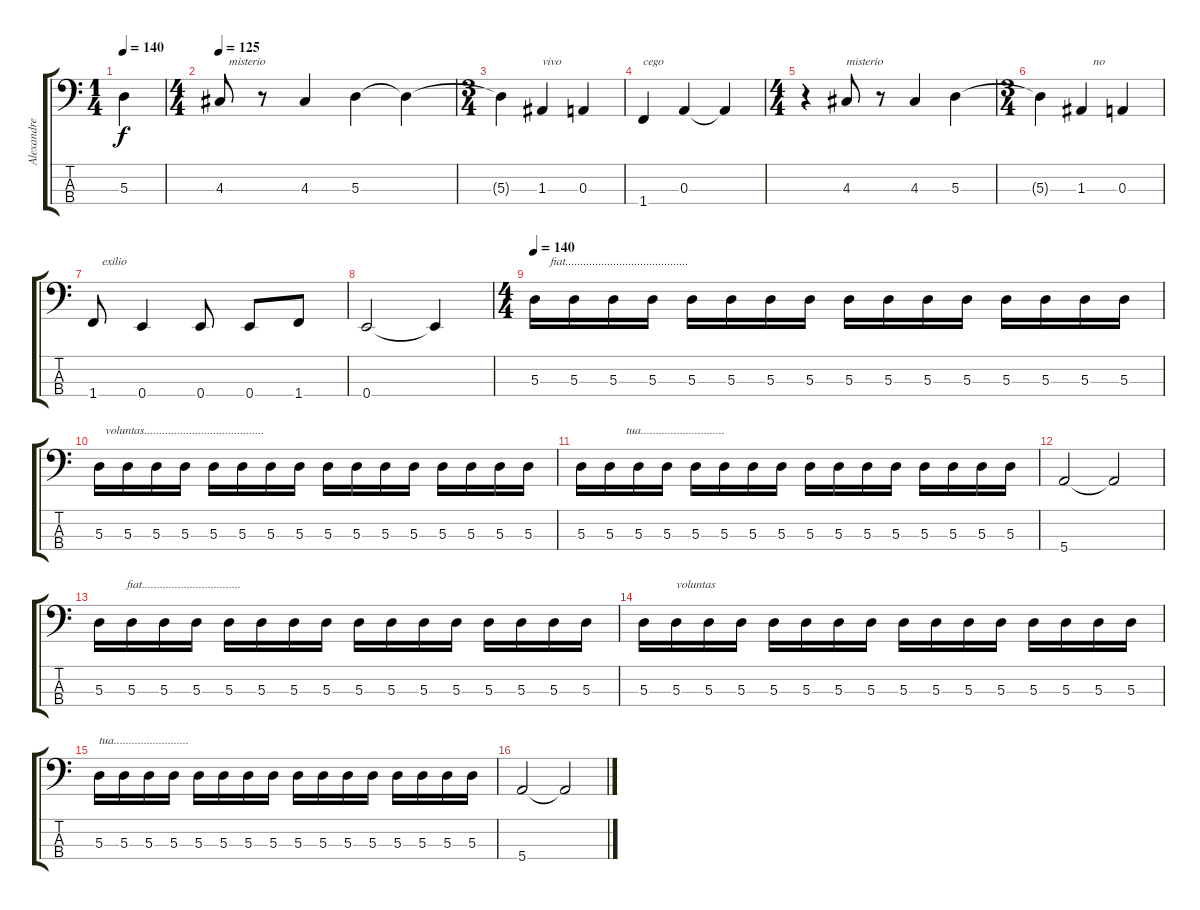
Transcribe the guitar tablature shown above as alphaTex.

\track ("Alexandre " "Alexandre ") {instrument electricbassfinger}
\staff {score tabs}
\tuning (G2 D2 A1 E1) {hide}
\ts (1 4)
\tempo 140
\clef f4
\ks c
5.3{t}.4{dy f} |
\ts (4 4)
\tempo 125
4.3.8{txt "   misterio"} r.8 4.3.4 5.3.4 5.3{t}.4 |
\ts (3 4)
5.3{t}.4 1.3.4{txt "vivo"} 0.3.4 |
1.4.4{txt "cego"} 0.3.4 0.3{t}.4 |
\ts (4 4)
r.4 4.3.8{txt "misterio"} r.8 4.3.4 5.3.4 |
\ts (3 4)
5.3{t}.4 1.3.4{txt "    no "} 0.3.4 |
1.4.8{txt "   exilio"} 0.4.4 0.4.8 0.4.8 1.4.8 |
0.4.2 0.4{t}.4 |
\ts (4 4)
\tempo 140
5.3.16{txt "     fiat........................................."} 5.3.16 5.3.16 5.3.16 5.3.16 5.3.16 5.3.16 5.3.16 5.3.16 5.3.16 5.3.16 5.3.16 5.3.16 5.3.16 5.3.16 5.3.16 |
5.3.16{txt "  voluntas........................................"} 5.3.16 5.3.16 5.3.16 5.3.16 5.3.16 5.3.16 5.3.16 5.3.16 5.3.16 5.3.16 5.3.16 5.3.16 5.3.16 5.3.16 5.3.16 |
5.3.16{txt "               tua............................"} 5.3.16 5.3.16 5.3.16 5.3.16 5.3.16 5.3.16 5.3.16 5.3.16 5.3.16 5.3.16 5.3.16 5.3.16 5.3.16 5.3.16 5.3.16 |
5.4.2 5.4{t}.2 |
5.3.16{txt "         fiat................................."} 5.3.16 5.3.16 5.3.16 5.3.16 5.3.16 5.3.16 5.3.16 5.3.16 5.3.16 5.3.16 5.3.16 5.3.16 5.3.16 5.3.16 5.3.16 |
5.3.16 5.3.16{txt "voluntas"} 5.3.16 5.3.16 5.3.16 5.3.16 5.3.16 5.3.16 5.3.16 5.3.16 5.3.16 5.3.16 5.3.16 5.3.16 5.3.16 5.3.16 |
5.3.16{txt "tua........................."} 5.3.16 5.3.16 5.3.16 5.3.16 5.3.16 5.3.16 5.3.16 5.3.16 5.3.16 5.3.16 5.3.16 5.3.16 5.3.16 5.3.16 5.3.16 |
5.4.2 5.4{t}.2
